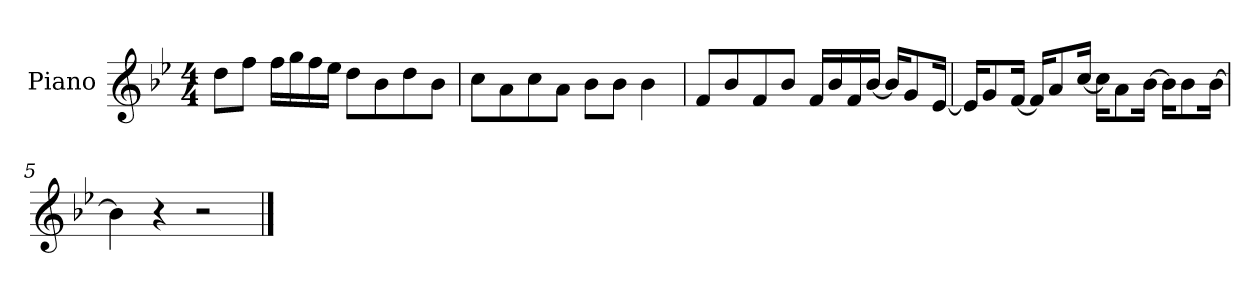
**kern
*part1
*staff1
*I"Piano
*I'P-no
*clefG2
*k[b-e-]
*M4/4
*MM90
=1
8dd\L
8ff\J
16ff\LL
16gg\
16ff\
16ee-\JJ
8dd\L
8b-\
8dd\
8b-\J
=2
8cc\L
8a\
8cc\
8a\J
8b-\L
8b-\J
4b-\
=3
8f/L
8b-/
8f/
8b-/J
16f/LL
16b-/
16f/
[16b-/JJ
16b-/KL]
8g/
[16e-/Jk
=4
16e-/KL]
8g/
[16f/Jk
16f/KL]
8a/
[16cc/Jk
16cc\KL]
8a\
[16b-\Jk
16b-\KL]
8b-\
[16b-\Jk
!!LO:LB:g=z
=5
4b-\]
4r
2r
==
*-
